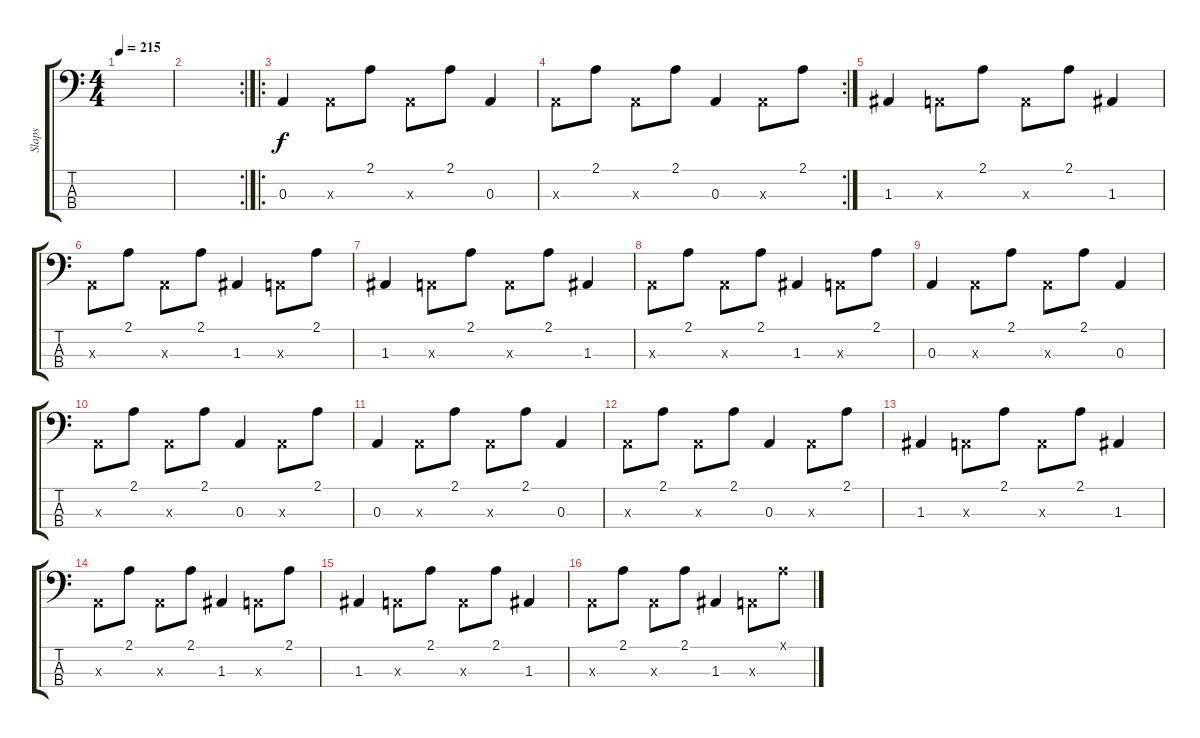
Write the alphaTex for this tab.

\track ("Slaps" "Slaps") {instrument slapbass1}
\staff {score tabs}
\tuning (G2 D2 A1 E1) {hide}
\ts (4 4)
\tempo 215
\clef f4
\ks c
|
\rc 2
|
\ro
0.3.4 0.3{x}.8 2.1.8 0.3{x}.8 2.1.8 0.3.4 |
\rc 2
0.3{x}.8 2.1.8 0.3{x}.8 2.1.8 0.3.4 0.3{x}.8 2.1.8 |
1.3.4 0.3{x}.8 2.1.8 0.3{x}.8 2.1.8 1.3.4 |
0.3{x}.8 2.1.8 0.3{x}.8 2.1.8 1.3.4 0.3{x}.8 2.1.8 |
1.3.4 0.3{x}.8 2.1.8 0.3{x}.8 2.1.8 1.3.4 |
0.3{x}.8 2.1.8 0.3{x}.8 2.1.8 1.3.4 0.3{x}.8 2.1.8 |
0.3.4 0.3{x}.8 2.1.8 0.3{x}.8 2.1.8 0.3.4 |
0.3{x}.8 2.1.8 0.3{x}.8 2.1.8 0.3.4 0.3{x}.8 2.1.8 |
0.3.4 0.3{x}.8 2.1.8 0.3{x}.8 2.1.8 0.3.4 |
0.3{x}.8 2.1.8 0.3{x}.8 2.1.8 0.3.4 0.3{x}.8 2.1.8 |
1.3.4 0.3{x}.8 2.1.8 0.3{x}.8 2.1.8 1.3.4 |
0.3{x}.8 2.1.8 0.3{x}.8 2.1.8 1.3.4 0.3{x}.8 2.1.8 |
1.3.4 0.3{x}.8 2.1.8 0.3{x}.8 2.1.8 1.3.4 |
0.3{x}.8 2.1.8 0.3{x}.8 2.1.8 1.3.4 0.3{x}.8 2.1{x}.8
